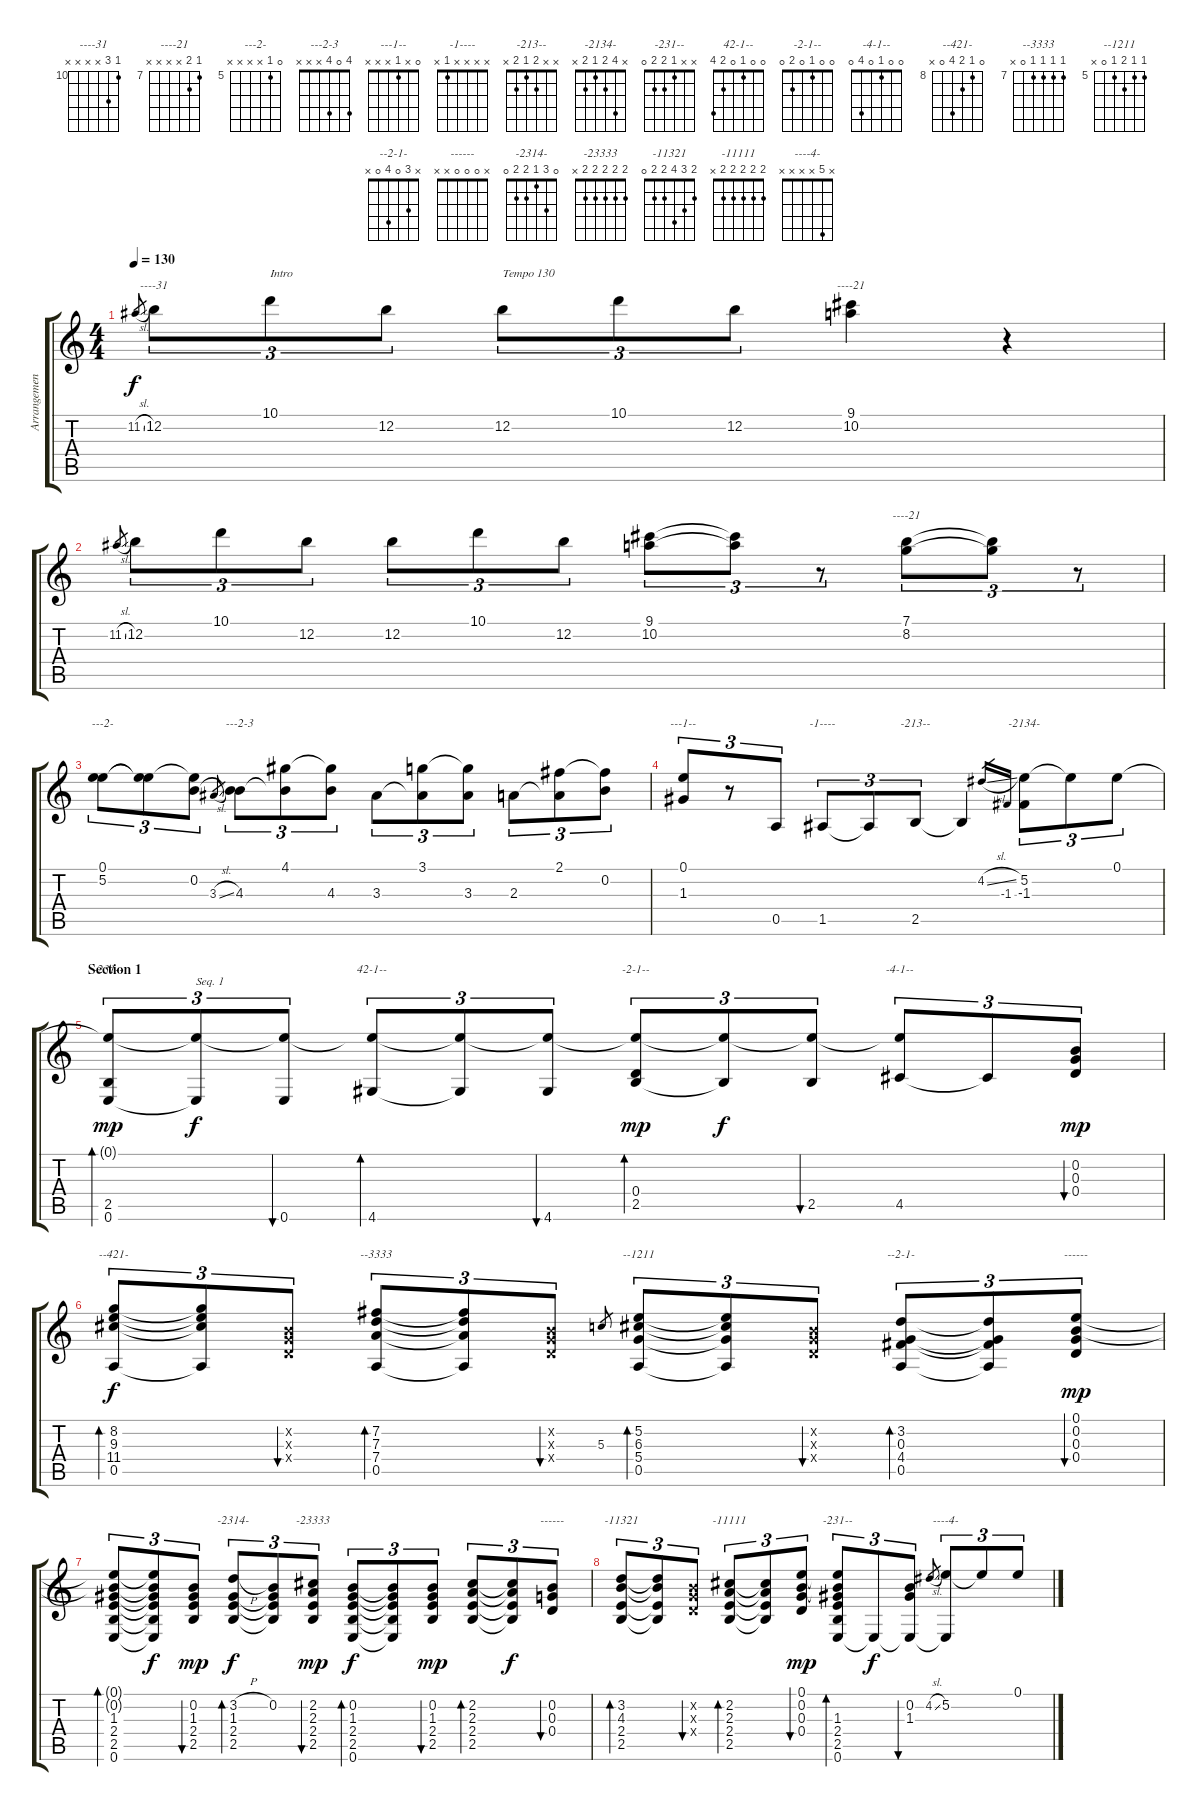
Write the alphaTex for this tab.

\track ("Arrangement guitare février 2002" "Arrangemen") {instrument acousticguitarsteel}
\staff {score tabs}
\tuning (E4 B3 G3 D3 A2 E2) {hide}
\chord ("----31" 10 12 x x x x) {firstfret 10}
\chord ("----21" 9 10 x x x x) {firstfret 9}
\chord ("----21" 7 8 x x x x) {firstfret 7}
\chord ("---2-" 0 5 x x x x) {firstfret 5}
\chord ("---2-3" 4 0 4 x x x)
\chord ("---1--" 0 x 1 x x x)
\chord ("-1----" x x x x 1 x)
\chord ("-213--" x x 2 1 2 x)
\chord ("-2134-" x 4 2 1 2 x)
\chord ("-231--" 0 0 1 2 2 0)
\chord ("42-1--" 0 0 1 0 2 4)
\chord ("-2-1--" 0 0 1 0 2 0)
\chord ("-4-1--" 0 0 1 0 4 0)
\chord ("--421-" 0 8 9 11 0 x) {firstfret 8}
\chord ("--3333" 7 7 7 7 0 x) {firstfret 7}
\chord ("--1211" 5 5 6 5 0 x) {firstfret 5}
\chord ("--2-1-" x 3 0 4 0 x)
\chord ("------" 0 0 0 0 0 0)
\chord ("-2314-" 0 3 1 2 2 0)
\chord ("-23333" 2 2 2 2 2 x)
\chord ("------" x 0 0 0 x x)
\chord ("-11321" 2 3 4 2 2 0)
\chord ("-11111" 2 2 2 2 2 x)
\chord ("-231--" x x 1 2 2 0)
\chord ("----4-" x 5 x x x x)
\ts (4 4)
\tempo 130
\clef g2
\ks c
11.2{sl}.8{gr dy f instrument acousticguitarsteel} 12.2.8{tu (3 2) ch "----31"} 10.1.8{tu (3 2) txt "Intro"} 12.2.8{tu (3 2)} 12.2.8{tu (3 2) txt "Tempo 130"} 10.1.8{tu (3 2)} 12.2.8{tu (3 2)} (9.1 10.2).4{ch "----21"} r.4 |
11.2{sl}.8{gr} 12.2.8{tu (3 2)} 10.1.8{tu (3 2)} 12.2.8{tu (3 2)} 12.2.8{tu (3 2)} 10.1.8{tu (3 2)} 12.2.8{tu (3 2)} (9.1 10.2).8{tu (3 2)} (9.1{t} 10.2{t}).8{tu (3 2)} r.8{tu (3 2)} (7.1 8.2).8{tu (3 2) ch "----21"} (7.1{t} 8.2{t}).8{tu (3 2)} r.8{tu (3 2)} |
(0.1 5.2).8{tu (3 2) ch "---2-"} (0.1{t} 5.2{t}).8{tu (3 2)} (0.1{t} 0.2).8{tu (3 2)} 3.3{sl}.8{gr} (0.2{t} 4.3).8{tu (3 2) ch "---2-3"} (4.1 4.3{t}).8{tu (3 2)} (4.1{t} 4.3).8{tu (3 2)} 3.3.8{tu (3 2)} (3.1 3.3{t}).8{tu (3 2)} (3.1{t} 3.3).8{tu (3 2)} 2.3.8{tu (3 2)} (2.1 2.3{t}).8{tu (3 2)} (2.1{t} 0.2).8{tu (3 2)} |
(0.1 1.3).8{tu (3 2) ch "---1--"} r.8{tu (3 2)} 0.5.8{tu (3 2)} 1.5.8{tu (3 2) ch "-1----"} 1.5{t}.8{tu (3 2)} 2.5.8{tu (3 2) ch "-213--"} 2.5{t}.4 4.2{sl}.16{gr} -1.3.16{gr} (5.2 -1.3).8{tu (3 2) ch "-2134-"} 5.2{t}.8{tu (3 2)} 0.1.8{tu (3 2)} |
\section ("" "Section 1")
(0.1{t} 2.5 0.6).8{tu (3 2) bd 30 ch "-231--" dy mp} (0.1{t} 0.6{t}).8{tu (3 2) txt "Seq. 1" dy f} (0.1{t} 0.6).8{tu (3 2) bu 30} (0.1{t} 4.6).8{tu (3 2) bd 30 ch "42-1--"} (0.1{t} 4.6{t}).8{tu (3 2)} (0.1{t} 4.6).8{tu (3 2) bu 30} (0.1{t} 0.4 2.5).8{tu (3 2) bd 30 ch "-2-1--" dy mp} (0.1{t} 2.5{t}).8{tu (3 2) dy f} (0.1{t} 2.5).8{tu (3 2) bu 30} (0.1{t} 4.5).8{tu (3 2) ch "-4-1--"} 4.5{t}.8{tu (3 2)} (0.2 0.3 0.4).8{tu (3 2) bu 30 dy mp} |
(8.2 9.3 11.4 0.5).8{tu (3 2) bd 30 ch "--421-" dy f} (8.2{t} 9.3{t} 11.4{t} 0.5{t}).8{tu (3 2)} (0.2{x} 0.3{x} 0.4{x}).8{tu (3 2) bu 30} (7.2 7.3 7.4 0.5).8{tu (3 2) bd 30 ch "--3333"} (7.2{t} 7.3{t} 7.4{t} 0.5{t}).8{tu (3 2)} (0.2{x} 0.3{x} 0.4{x}).8{tu (3 2) bu 30} 5.3.8{gr} (5.2 6.3 5.4 0.5).8{tu (3 2) bd 30 ch "--1211"} (5.2{t} 6.3{t} 5.4{t} 0.5{t}).8{tu (3 2)} (0.2{x} 0.3{x} 0.4{x}).8{tu (3 2) bu 30} (3.2 0.3 4.4 0.5).8{tu (3 2) bd 30 ch "--2-1-"} (3.2{t} 0.3{t} 4.4{t} 0.5{t}).8{tu (3 2)} (0.1 0.2 0.3 0.4).8{tu (3 2) bu 30 ch "------" dy mp} |
(0.1{t} 0.2{t} 1.3 2.4 2.5 0.6).8{tu (3 2) bd 30} (0.1{t} 0.2{t} 1.3{t} 2.4{t} 2.5{t} 0.6{t}).8{tu (3 2) dy f} (0.2 1.3 2.4 2.5).8{tu (3 2) bu 30 dy mp} (3.2{h} 1.3 2.4 2.5).8{tu (3 2) bd 30 ch "-2314-" dy f} (0.2 1.3{t} 2.4{t} 2.5{t}).8{tu (3 2)} (2.2 2.3 2.4 2.5).8{tu (3 2) bu 30 ch "-23333" dy mp} (0.2 1.3 2.4 2.5 0.6).8{tu (3 2) bd 30 dy f} (0.2{t} 1.3{t} 2.4{t} 2.5{t} 0.6{t}).8{tu (3 2)} (0.2 1.3 2.4 2.5).8{tu (3 2) bu 30 dy mp} (2.2 2.3 2.4 2.5).8{tu (3 2) bd 30} (2.2{t} 2.3{t} 2.4{t} 2.5{t}).8{tu (3 2) dy f} (0.2 0.3 0.4).8{tu (3 2) bu 30 ch "------"} |
(3.2 4.3 2.4 2.5).8{tu (3 2) bd 30 ch "-11321"} (3.2{t} 4.3{t} 2.4{t} 2.5{t}).8{tu (3 2)} (0.2{x} 0.3{x} 0.4{x}).8{tu (3 2) bu 30} (2.2 2.3 2.4 2.5).8{tu (3 2) bd 30 ch "-11111"} (2.2{t} 2.3{t} 2.4{t} 2.5{t}).8{tu (3 2)} (0.1 0.2 0.3 0.4).8{tu (3 2) bu 30 dy mp} (0.1{t} 0.2{t} 1.3 2.4 2.5 0.6).8{tu (3 2) bd 30 ch "-231--"} 0.6{t}.8{tu (3 2) dy f} (0.2 1.3 0.6{t}).8{tu (3 2) bu 30} 4.2{sl}.8{gr} (5.2 0.6{t}).8{tu (3 2) ch "----4-"} 5.2{t}.8{tu (3 2)} 0.1.8{tu (3 2)}
